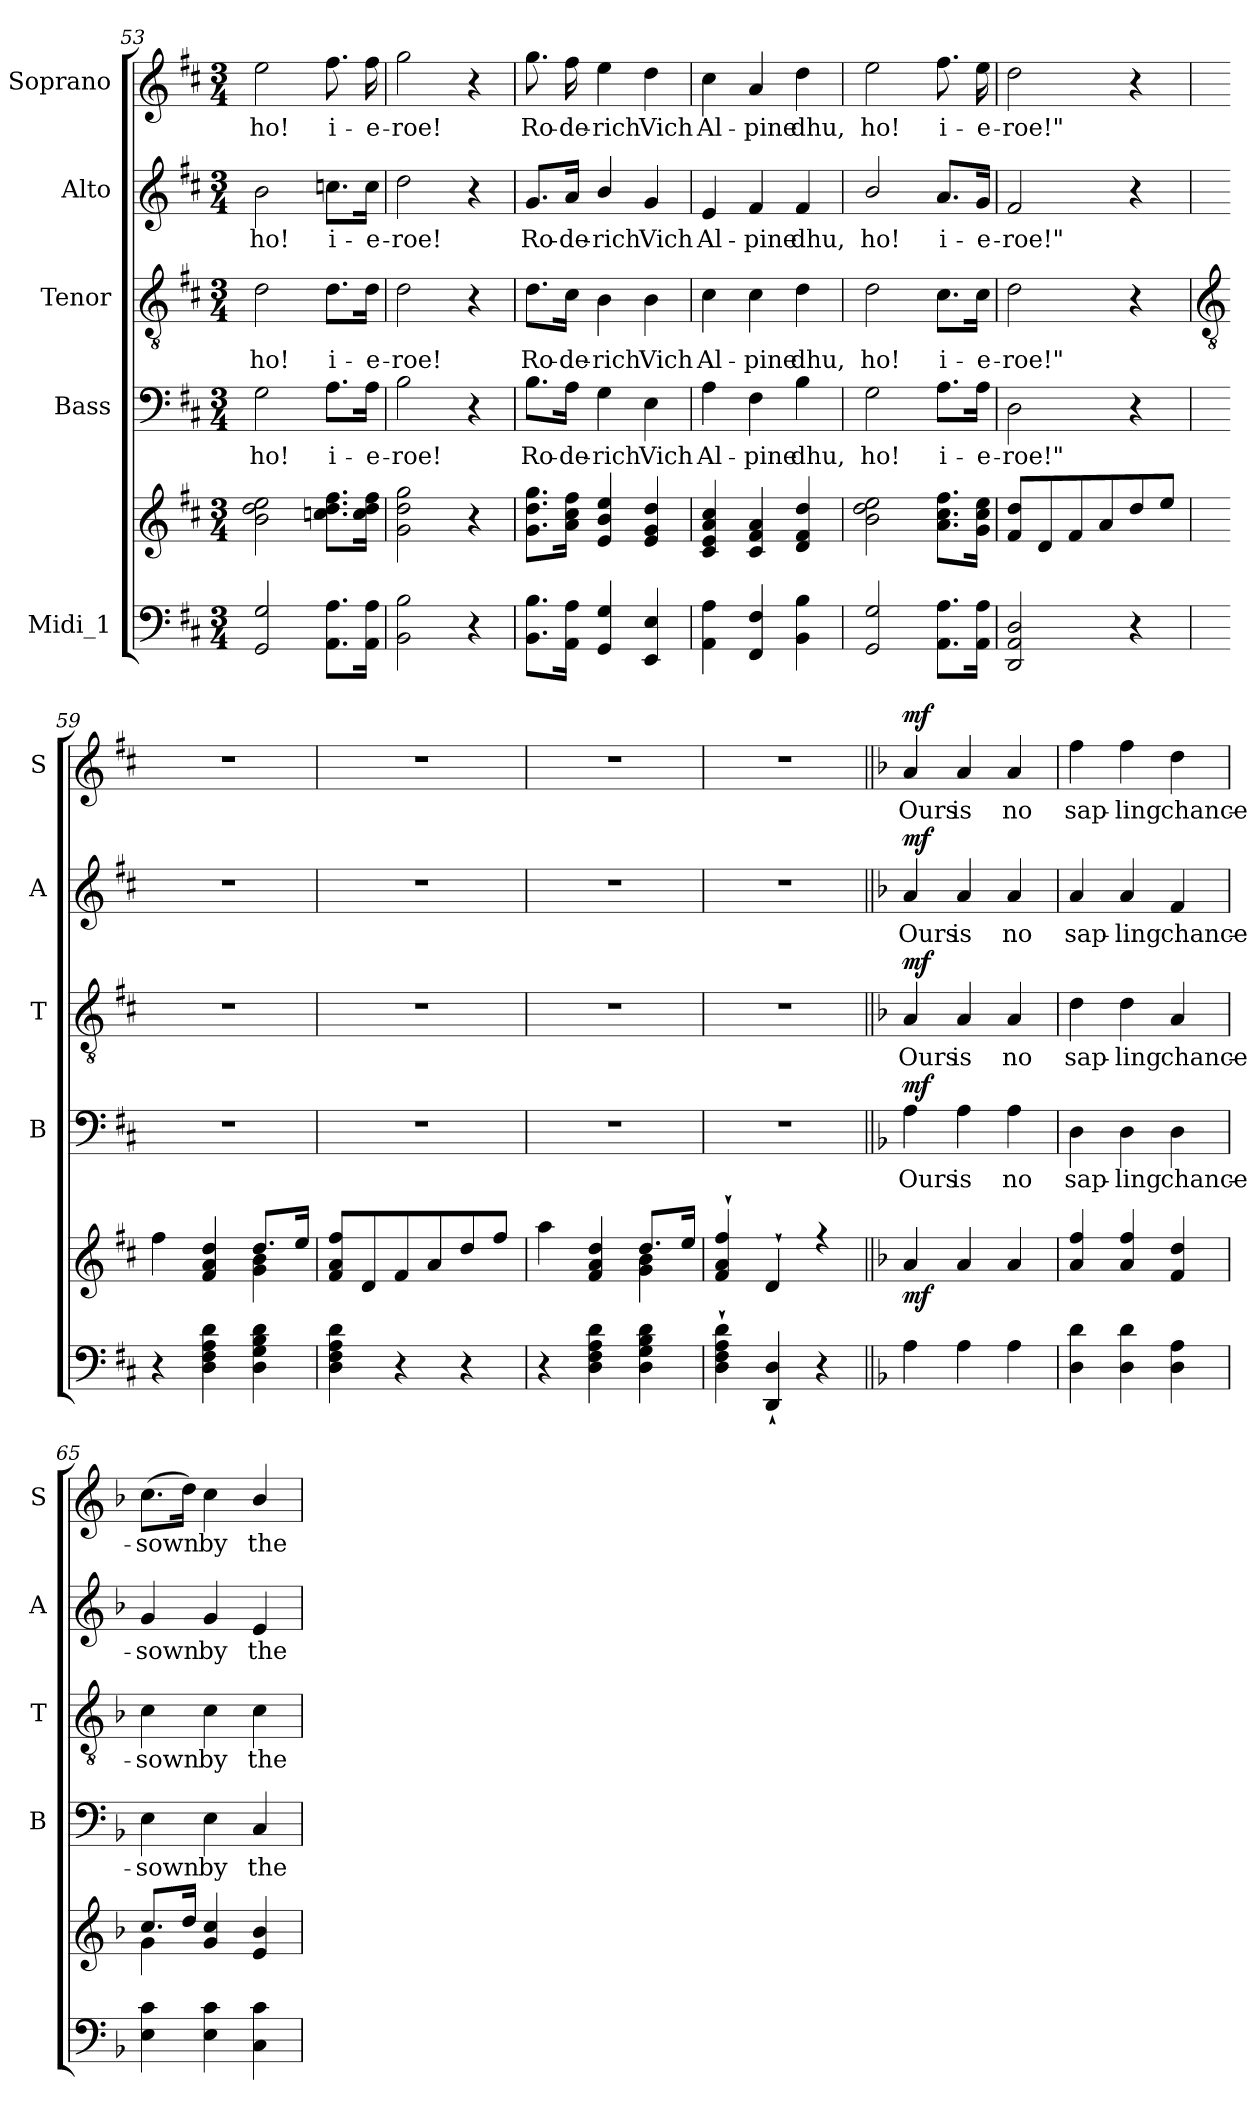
**kern	**kern	**dynam	**kern	**text	**dynam	**kern	**text	**dynam	**kern	**text	**dynam	**kern	**text	**dynam
*part5	*part5	*part5	*part4	*part4	*part4	*part3	*part3	*part3	*part2	*part2	*part2	*part1	*part1	*part1
*staff6	*staff5	*staff5/6	*staff4	*staff4	*staff4	*staff3	*staff3	*staff3	*staff2	*staff2	*staff2	*staff1	*staff1	*staff1
*I"Midi_1	*	*	*I"Bass	*	*	*I"Tenor	*	*	*I"Alto	*	*	*I"Soprano	*	*
*	*	*	*I'B	*	*	*I'T	*	*	*I'A	*	*	*I'S	*	*
*clefF4	*clefG2	*	*clefF4	*	*	*clefGv2	*	*	*clefG2	*	*	*clefG2	*	*
*k[f#c#]	*k[f#c#]	*	*k[f#c#]	*	*	*k[f#c#]	*	*	*k[f#c#]	*	*	*k[f#c#]	*	*
*D:	*D:	*	*D:	*	*	*D:	*	*	*D:	*	*	*D:	*	*
*M3/4	*M3/4	*	*M3/4	*	*	*M3/4	*	*	*M3/4	*	*	*M3/4	*	*
=53	=53	=53	=53	=53	=53	=53	=53	=53	=53	=53	=53	=53	=53	=53
!	!	!	!	!LO:LY:b	!	!	!LO:LY:b	!	!	!LO:LY:b	!	!	!LO:LY:b	!
2GG 2G	2b 2dd 2ee	.	2G	ho!	.	2d	ho!	.	2b	ho!	.	2ee	ho!	.
!	!	!	!	!LO:LY:b	!	!	!LO:LY:b	!	!	!LO:LY:b	!	!	!LO:LY:b	!
8.AA 8.AL	8.ccn 8.dd 8.ff#L	.	8.A\L	i-	.	8.d\L	i-	.	8.ccn\L	i-	.	8.ff#	i-	.
!	!	!	!	!LO:LY:b	!	!	!LO:LY:b	!	!	!LO:LY:b	!	!	!LO:LY:b	!
16AA 16AJ	16cc 16dd 16ff#J	.	16A\Jk	-e-	.	16d\Jk	-e-	.	16cc\Jk	-e-	.	16ff#	-e-	.
=54	=54	=54	=54	=54	=54	=54	=54	=54	=54	=54	=54	=54	=54	=54
!	!	!	!	!LO:LY:b	!	!	!LO:LY:b	!	!	!LO:LY:b	!	!	!LO:LY:b	!
2BB 2B	2g 2dd 2gg	.	2B	-roe!	.	2d	-roe!	.	2dd	-roe!	.	2gg	-roe!	.
4r	4r	.	4r	.	.	4r	.	.	4r	.	.	4r	.	.
=55	=55	=55	=55	=55	=55	=55	=55	=55	=55	=55	=55	=55	=55	=55
!	!	!	!	!LO:LY:b	!	!	!LO:LY:b	!	!	!LO:LY:b	!	!	!LO:LY:b	!
8.BB 8.BL	8.g 8.dd 8.ggL	.	8.B\L	Ro-	.	8.d\L	Ro-	.	8.g/L	Ro-	.	8.gg	Ro-	.
!	!	!	!	!LO:LY:b	!	!	!LO:LY:b	!	!	!LO:LY:b	!	!	!LO:LY:b	!
16AA 16AJ	16a 16cc# 16ff#J	.	16A\Jk	-de-	.	16c#\Jk	-de-	.	16a/Jk	-de-	.	16ff#	-de-	.
!	!	!	!	!LO:LY:b	!	!	!LO:LY:b	!	!	!LO:LY:b	!	!	!LO:LY:b	!
4GG 4G	4e 4b 4ee	.	4G	-rich	.	4B	-rich	.	4b/	-rich	.	4ee	-rich	.
!	!	!	!	!LO:LY:b	!	!	!LO:LY:b	!	!	!LO:LY:b	!	!	!LO:LY:b	!
4EE 4E	4e 4g 4dd	.	4E	Vich	.	4B	Vich	.	4g	Vich	.	4dd	Vich	.
=56	=56	=56	=56	=56	=56	=56	=56	=56	=56	=56	=56	=56	=56	=56
!	!	!	!	!LO:LY:b	!	!	!LO:LY:b	!	!	!LO:LY:b	!	!	!LO:LY:b	!
4AA 4A	4c# 4e 4a 4cc#	.	4A	Al-	.	4c#	Al-	.	4e	Al-	.	4cc#	Al-	.
!	!	!	!	!LO:LY:b	!	!	!LO:LY:b	!	!	!LO:LY:b	!	!	!LO:LY:b	!
4FF# 4F#	4c# 4f# 4a	.	4F#	-pine	.	4c#	-pine	.	4f#	-pine	.	4a	-pine	.
!	!	!	!	!LO:LY:b	!	!	!LO:LY:b	!	!	!LO:LY:b	!	!	!LO:LY:b	!
4BB 4B	4d 4f# 4dd	.	4B	dhu,	.	4d	dhu,	.	4f#	dhu,	.	4dd	dhu,	.
=57	=57	=57	=57	=57	=57	=57	=57	=57	=57	=57	=57	=57	=57	=57
!	!	!	!	!LO:LY:b	!	!	!LO:LY:b	!	!	!LO:LY:b	!	!	!LO:LY:b	!
2GG 2G	2b 2dd 2ee	.	2G	ho!	.	2d	ho!	.	2b/	ho!	.	2ee	ho!	.
!	!	!	!	!LO:LY:b	!	!	!LO:LY:b	!	!	!LO:LY:b	!	!	!LO:LY:b	!
8.AA 8.AL	8.a 8.cc# 8.ff#L	.	8.A\L	i-	.	8.c#\L	i-	.	8.a/L	i-	.	8.ff#	i-	.
!	!	!	!	!LO:LY:b	!	!	!LO:LY:b	!	!	!LO:LY:b	!	!	!LO:LY:b	!
16AA 16AJ	16g 16cc# 16eeJ	.	16A\Jk	-e-	.	16c#\Jk	-e-	.	16g/Jk	-e-	.	16ee	-e-	.
=58	=58	=58	=58	=58	=58	=58	=58	=58	=58	=58	=58	=58	=58	=58
!	!	!	!	!LO:LY:b	!	!	!LO:LY:b	!	!	!LO:LY:b	!	!	!LO:LY:b	!
2DD 2AA 2D	8f# 8ddL	.	2D	-roe!"	.	2d	-roe!"	.	2f#	-roe!"	.	2dd	-roe!"	.
.	8d	.	.	.	.	.	.	.	.	.	.	.	.	.
.	8f#	.	.	.	.	.	.	.	.	.	.	.	.	.
.	8a	.	.	.	.	.	.	.	.	.	.	.	.	.
4r	8dd	.	4r	.	.	4r	.	.	4r	.	.	4r	.	.
.	8eeJ	.	.	.	.	.	.	.	.	.	.	.	.	.
!!LO:LB:g=z
=59	=59	=59	=59	=59	=59	=59	=59	=59	=59	=59	=59	=59	=59	=59
*	*	*	*	*	*	*clefGv2	*	*	*	*	*	*	*	*
*	*^	*	*	*	*	*	*	*	*	*	*	*	*	*
!	!	!	!	!LO:N:vis=1	!	!	!LO:N:vis=1	!	!	!LO:N:vis=1	!	!	!LO:N:vis=1	!	!
4r	4ff#	4ryy	.	2.r	.	.	2.r	.	.	2.r	.	.	2.r	.	.
4D 4F# 4A 4d	4f# 4a 4dd	4ryy	.	.	.	.	.	.	.	.	.	.	.	.	.
4D 4G 4B 4d	8.dd/L	4g\ 4b\	.	.	.	.	.	.	.	.	.	.	.	.	.
.	16ee/J	.	.	.	.	.	.	.	.	.	.	.	.	.	.
=60	=60	=60	=60	=60	=60	=60	=60	=60	=60	=60	=60	=60	=60	=60	=60
!	!	!LO:N:vis=1	!	!LO:N:vis=1	!	!	!LO:N:vis=1	!	!	!LO:N:vis=1	!	!	!LO:N:vis=1	!	!
4D 4F# 4A 4d	8f# 8a 8ff#L	2.ryy	.	2.r	.	.	2.r	.	.	2.r	.	.	2.r	.	.
.	8d	.	.	.	.	.	.	.	.	.	.	.	.	.	.
4r	8f#	.	.	.	.	.	.	.	.	.	.	.	.	.	.
.	8a	.	.	.	.	.	.	.	.	.	.	.	.	.	.
4r	8dd	.	.	.	.	.	.	.	.	.	.	.	.	.	.
.	8ff#J	.	.	.	.	.	.	.	.	.	.	.	.	.	.
=61	=61	=61	=61	=61	=61	=61	=61	=61	=61	=61	=61	=61	=61	=61	=61
!	!	!	!	!LO:N:vis=1	!	!	!LO:N:vis=1	!	!	!LO:N:vis=1	!	!	!LO:N:vis=1	!	!
4r	4aa	4ryy	.	2.r	.	.	2.r	.	.	2.r	.	.	2.r	.	.
4D 4F# 4A 4d	4f# 4a 4dd	4ryy	.	.	.	.	.	.	.	.	.	.	.	.	.
4D 4G 4B 4d	8.dd/L	4g\ 4b\	.	.	.	.	.	.	.	.	.	.	.	.	.
.	16ee/J	.	.	.	.	.	.	.	.	.	.	.	.	.	.
=62	=62	=62	=62	=62	=62	=62	=62	=62	=62	=62	=62	=62	=62	=62	=62
!	!	!LO:N:vis=1	!	!LO:N:vis=1	!	!	!LO:N:vis=1	!	!	!LO:N:vis=1	!	!	!LO:N:vis=1	!	!
4D` 4F#` 4A` 4d`	4f#` 4a` 4ff#`	2.ryy	.	2.r	.	.	2.r	.	.	2.r	.	.	2.r	.	.
4DD` 4D`	4d`	.	.	.	.	.	.	.	.	.	.	.	.	.	.
4r	4r	.	.	.	.	.	.	.	.	.	.	.	.	.	.
=63||	=63||	=63||	=63||	=63||	=63||	=63||	=63||	=63||	=63||	=63||	=63||	=63||	=63||	=63||	=63||
*k[b-]	*k[b-]	*	*	*k[b-]	*	*	*k[b-]	*	*	*k[b-]	*	*	*k[b-]	*	*
*F:	*F:	*	*	*F:	*	*	*F:	*	*	*F:	*	*	*F:	*	*
!	!	!LO:N:vis=1	!LO:DY:b	!	!LO:LY:b	!LO:DY:b	!	!LO:LY:b	!LO:DY:b	!	!LO:LY:b	!LO:DY:b	!	!LO:LY:b	!LO:DY:b
4A	4a	2.ryy	mf	4A	Ours	mf	4A	Ours	mf	4a	Ours	mf	4a	Ours	mf
!	!	!	!	!	!LO:LY:b	!	!	!LO:LY:b	!	!	!LO:LY:b	!	!	!LO:LY:b	!
4A	4a	.	.	4A	is	.	4A	is	.	4a	is	.	4a	is	.
!	!	!	!	!	!LO:LY:b	!	!	!LO:LY:b	!	!	!LO:LY:b	!	!	!LO:LY:b	!
4A	4a	.	.	4A	no	.	4A	no	.	4a	no	.	4a	no	.
=64	=64	=64	=64	=64	=64	=64	=64	=64	=64	=64	=64	=64	=64	=64	=64
!	!	!LO:N:vis=1	!	!	!LO:LY:b	!	!	!LO:LY:b	!	!	!LO:LY:b	!	!	!LO:LY:b	!
4D 4d	4a 4ff	2.ryy	.	4D	sap-	.	4d	sap-	.	4a	sap-	.	4ff	sap-	.
!	!	!	!	!	!LO:LY:b	!	!	!LO:LY:b	!	!	!LO:LY:b	!	!	!LO:LY:b	!
4D 4d	4a 4ff	.	.	4D	-ling	.	4d	-ling	.	4a	-ling	.	4ff	-ling	.
!	!	!	!	!	!LO:LY:b	!	!	!LO:LY:b	!	!	!LO:LY:b	!	!	!LO:LY:b	!
4D 4A	4f 4dd	.	.	4D	chance-	.	4A	chance-	.	4f	chance-	.	4dd	chance-	.
=65	=65	=65	=65	=65	=65	=65	=65	=65	=65	=65	=65	=65	=65	=65	=65
!	!	!	!	!	!LO:LY:b	!	!	!LO:LY:b	!	!	!LO:LY:b	!	!	!LO:LY:b	!
4E 4c	8.cc/L	4g\	.	4E	-sown	.	4c	-sown	.	4g	-sown	.	(>8.ccL	-sown	.
.	16dd/J	.	.	.	.	.	.	.	.	.	.	.	16ddJ)	.	.
!	!	!	!	!	!LO:LY:b	!	!	!LO:LY:b	!	!	!LO:LY:b	!	!	!LO:LY:b	!
4E 4c	4g 4cc	4ryy	.	4E	by	.	4c	by	.	4g	by	.	4cc	by	.
!	!	!	!	!	!LO:LY:b	!	!	!LO:LY:b	!	!	!LO:LY:b	!	!	!LO:LY:b	!
4C 4c	4e/ 4b-/	4ryy	.	4C	the	.	4c	the	.	4e	the	.	4b-/	the	.
*	*v	*v	*	*	*	*	*	*	*	*	*	*	*	*	*
=	=	=	=	=	=	=	=	=	=	=	=	=	=	=
*-	*-	*-	*-	*-	*-	*-	*-	*-	*-	*-	*-	*-	*-	*-
